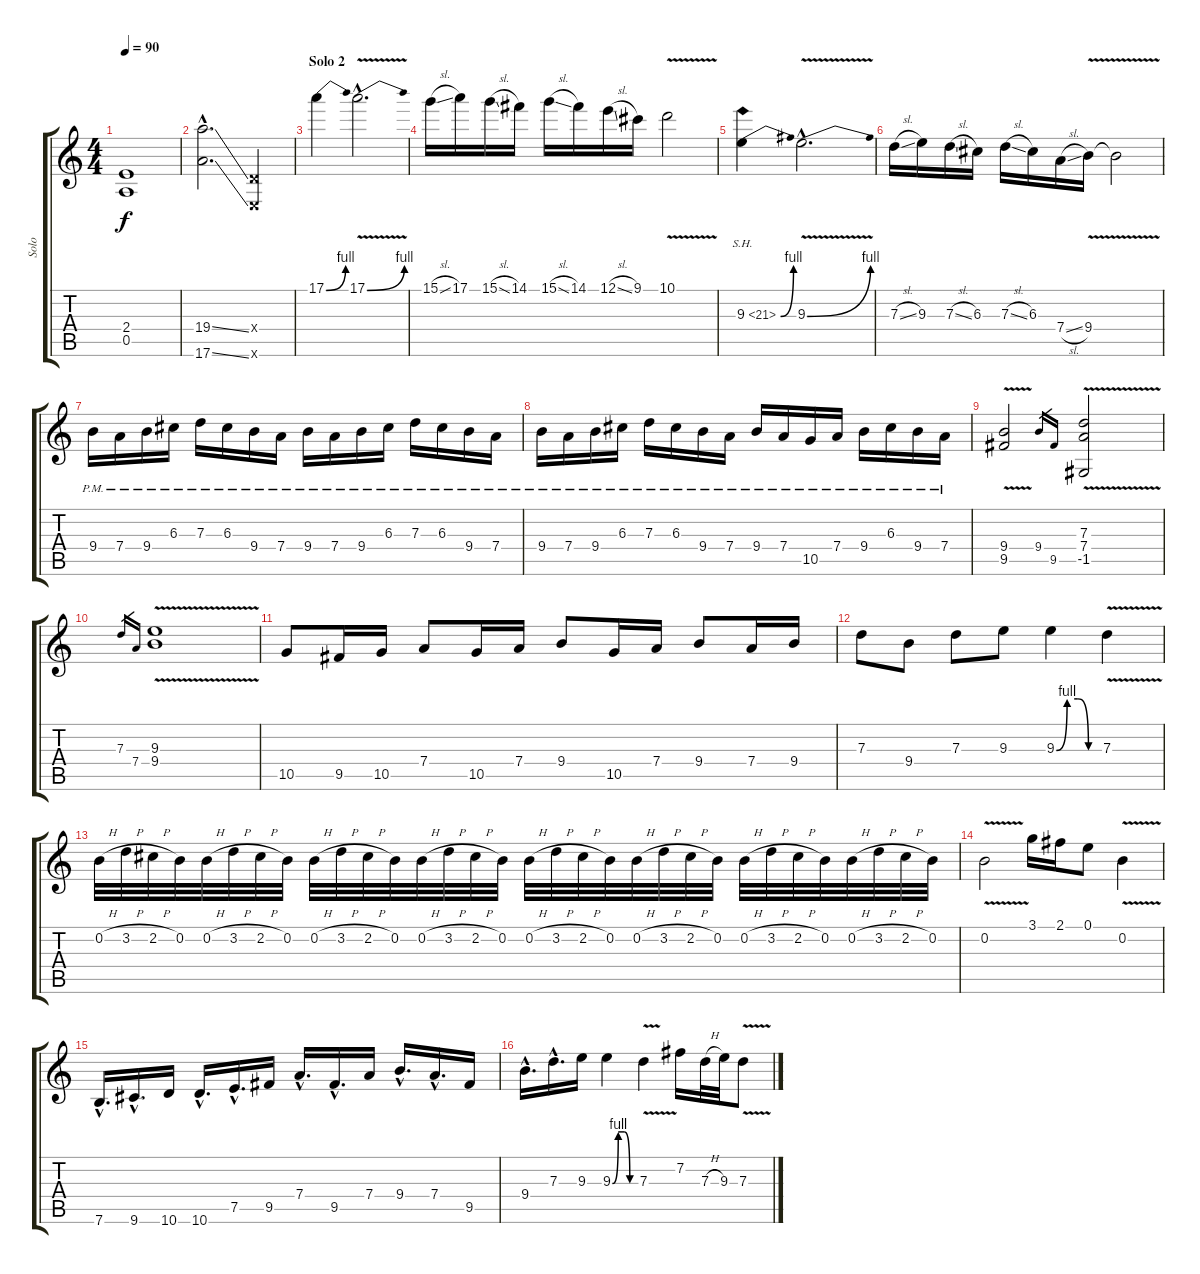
\track ("Solo" "Solo") {instrument distortionguitar}
\staff {score tabs}
\tuning (E4 B3 G3 D3 A2 E2) {hide}
\ts (4 4)
\tempo 90
\clef g2
\ks c
(2.4 0.5).1{dy f} |
(19.4{ss hac} 17.6{ss hac}).2{d instrument guitarharmonics} (0.4{x} 0.6{x}).4 |
\section ("" "Solo 2")
17.1{be (bend 0 0 60 4)}.4{instrument distortionguitar} 17.1{be (bend 0 0 60 4) v hac}.2{d} |
15.1{sl}.16 17.1.16 15.1{sl}.16 14.1.16 15.1{sl}.16 14.1.16 12.1{sl}.16 9.1.16 10.1{v}.2 |
9.3{be (bend 0 0 60 4) sh 12}.4 9.3{be (bend 0 0 60 4) v hac}.2{d} |
7.3{sl}.16 9.3.16 7.3{sl}.16 6.3.16 7.3{sl}.16 6.3.16 7.4{sl}.16 9.4{v}.16 9.4{t}.2 |
9.4{pm}.16 7.4{pm}.16 9.4{pm}.16 6.3{pm}.16 7.3{pm}.16 6.3{pm}.16 9.4{pm}.16 7.4{pm}.16 9.4{pm}.16 7.4{pm}.16 9.4{pm}.16 6.3{pm}.16 7.3{pm}.16 6.3{pm}.16 9.4{pm}.16 7.4{pm}.16 |
9.4{pm}.16 7.4{pm}.16 9.4{pm}.16 6.3{pm}.16 7.3{pm}.16 6.3{pm}.16 9.4{pm}.16 7.4{pm}.16 9.4{pm}.16 7.4{pm}.16 10.5{pm}.16 7.4{pm}.16 9.4{pm}.16 6.3{pm}.16 9.4{pm}.16 7.4{pm}.16 |
(9.4{v} 9.5{v}).2 9.4.16{gr} 9.5.16{gr} (7.3{v} 7.4{v} -1.5).2 |
7.3.16{gr} 7.4.16{gr} (9.3{v} 9.4{v}).1 |
10.5.8 9.5.16 10.5.16 7.4.8 10.5.16 7.4.16 9.4.8 10.5.16 7.4.16 9.4.8 7.4.16 9.4.16 |
7.3.8 9.4.8 7.3.8 9.3.8 9.3{be (custom 0 0 15 4 30 4 45 0 60 0)}.4 7.3{v}.4 |
0.2{h}.32 3.2{h}.32 2.2{h}.32 0.2.32 0.2{h}.32 3.2{h}.32 2.2{h}.32 0.2.32 0.2{h}.32 3.2{h}.32 2.2{h}.32 0.2.32 0.2{h}.32 3.2{h}.32 2.2{h}.32 0.2.32 0.2{h}.32 3.2{h}.32 2.2{h}.32 0.2.32 0.2{h}.32 3.2{h}.32 2.2{h}.32 0.2.32 0.2{h}.32 3.2{h}.32 2.2{h}.32 0.2.32 0.2{h}.32 3.2{h}.32 2.2{h}.32 0.2.32 |
0.2{v}.2 3.1.16 2.1.16 0.1.8 0.2{v}.4 |
7.6{hac}.16{d} 9.6{hac}.16{d} 10.6.16 10.6{hac}.16{d} 7.5{hac}.16{d} 9.5.16 7.4{hac}.16{d} 9.5{hac}.16{d} 7.4.16 9.4{hac}.16{d} 7.4{hac}.16{d} 9.5.16 |
9.4{hac}.16{d} 7.3{hac}.16{d} 9.3.16 9.3{be (custom 0 0 15 4 30 4 45 0 60 0)}.4 7.3{v}.4 7.2.16 7.3{h}.32 9.3.32 7.3{v}.8
